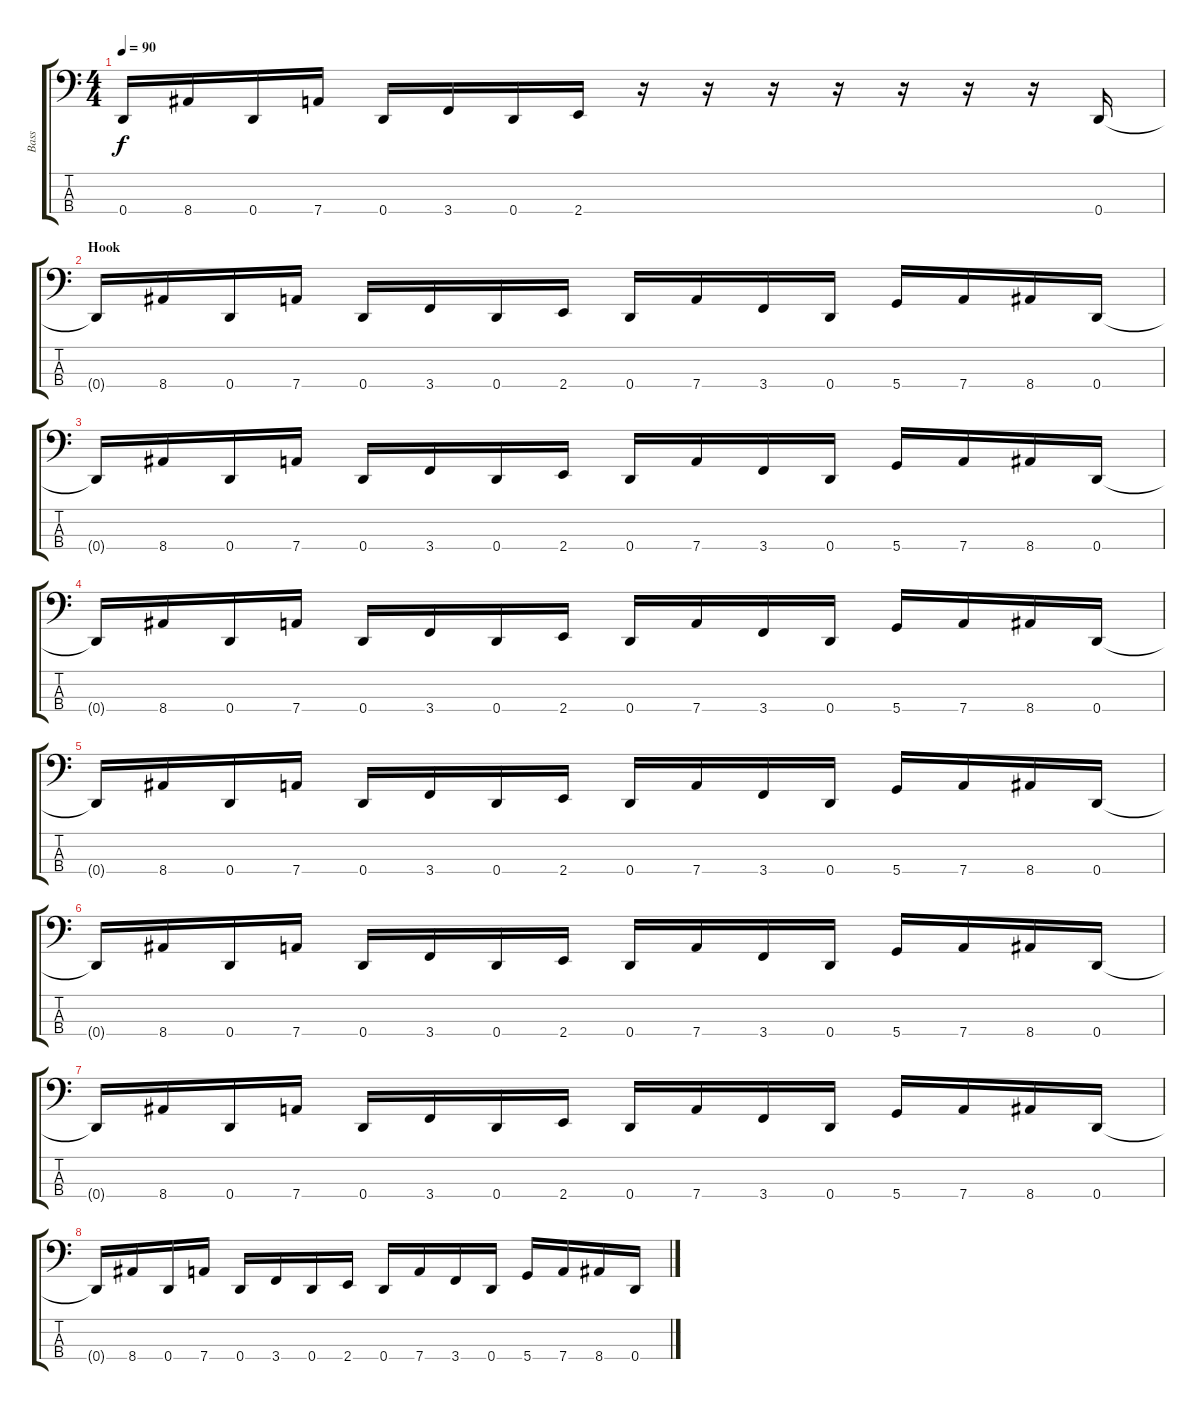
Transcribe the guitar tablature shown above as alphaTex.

\track ("Bass" "Bass") {instrument electricbasspick}
\staff {score tabs}
\tuning (G2 D2 A1 D1) {hide}
\ts (4 4)
\tempo 90
\clef f4
\ks c
0.4{t}.16{dy f} 8.4.16 0.4.16 7.4.16 0.4.16 3.4.16 0.4.16 2.4.16 r.16 r.16 r.16 r.16 r.16 r.16 r.16 0.4.16 |
\section ("" "Hook")
0.4{t}.16 8.4.16 0.4.16 7.4.16 0.4.16 3.4.16 0.4.16 2.4.16 0.4.16 7.4.16 3.4.16 0.4.16 5.4.16 7.4.16 8.4.16 0.4.16 |
0.4{t}.16 8.4.16 0.4.16 7.4.16 0.4.16 3.4.16 0.4.16 2.4.16 0.4.16 7.4.16 3.4.16 0.4.16 5.4.16 7.4.16 8.4.16 0.4.16 |
0.4{t}.16 8.4.16 0.4.16 7.4.16 0.4.16 3.4.16 0.4.16 2.4.16 0.4.16 7.4.16 3.4.16 0.4.16 5.4.16 7.4.16 8.4.16 0.4.16 |
0.4{t}.16 8.4.16 0.4.16 7.4.16 0.4.16 3.4.16 0.4.16 2.4.16 0.4.16 7.4.16 3.4.16 0.4.16 5.4.16 7.4.16 8.4.16 0.4.16 |
0.4{t}.16 8.4.16 0.4.16 7.4.16 0.4.16 3.4.16 0.4.16 2.4.16 0.4.16 7.4.16 3.4.16 0.4.16 5.4.16 7.4.16 8.4.16 0.4.16 |
0.4{t}.16 8.4.16 0.4.16 7.4.16 0.4.16 3.4.16 0.4.16 2.4.16 0.4.16 7.4.16 3.4.16 0.4.16 5.4.16 7.4.16 8.4.16 0.4.16 |
0.4{t}.16 8.4.16 0.4.16 7.4.16 0.4.16 3.4.16 0.4.16 2.4.16 0.4.16 7.4.16 3.4.16 0.4.16 5.4.16 7.4.16 8.4.16 0.4.16
